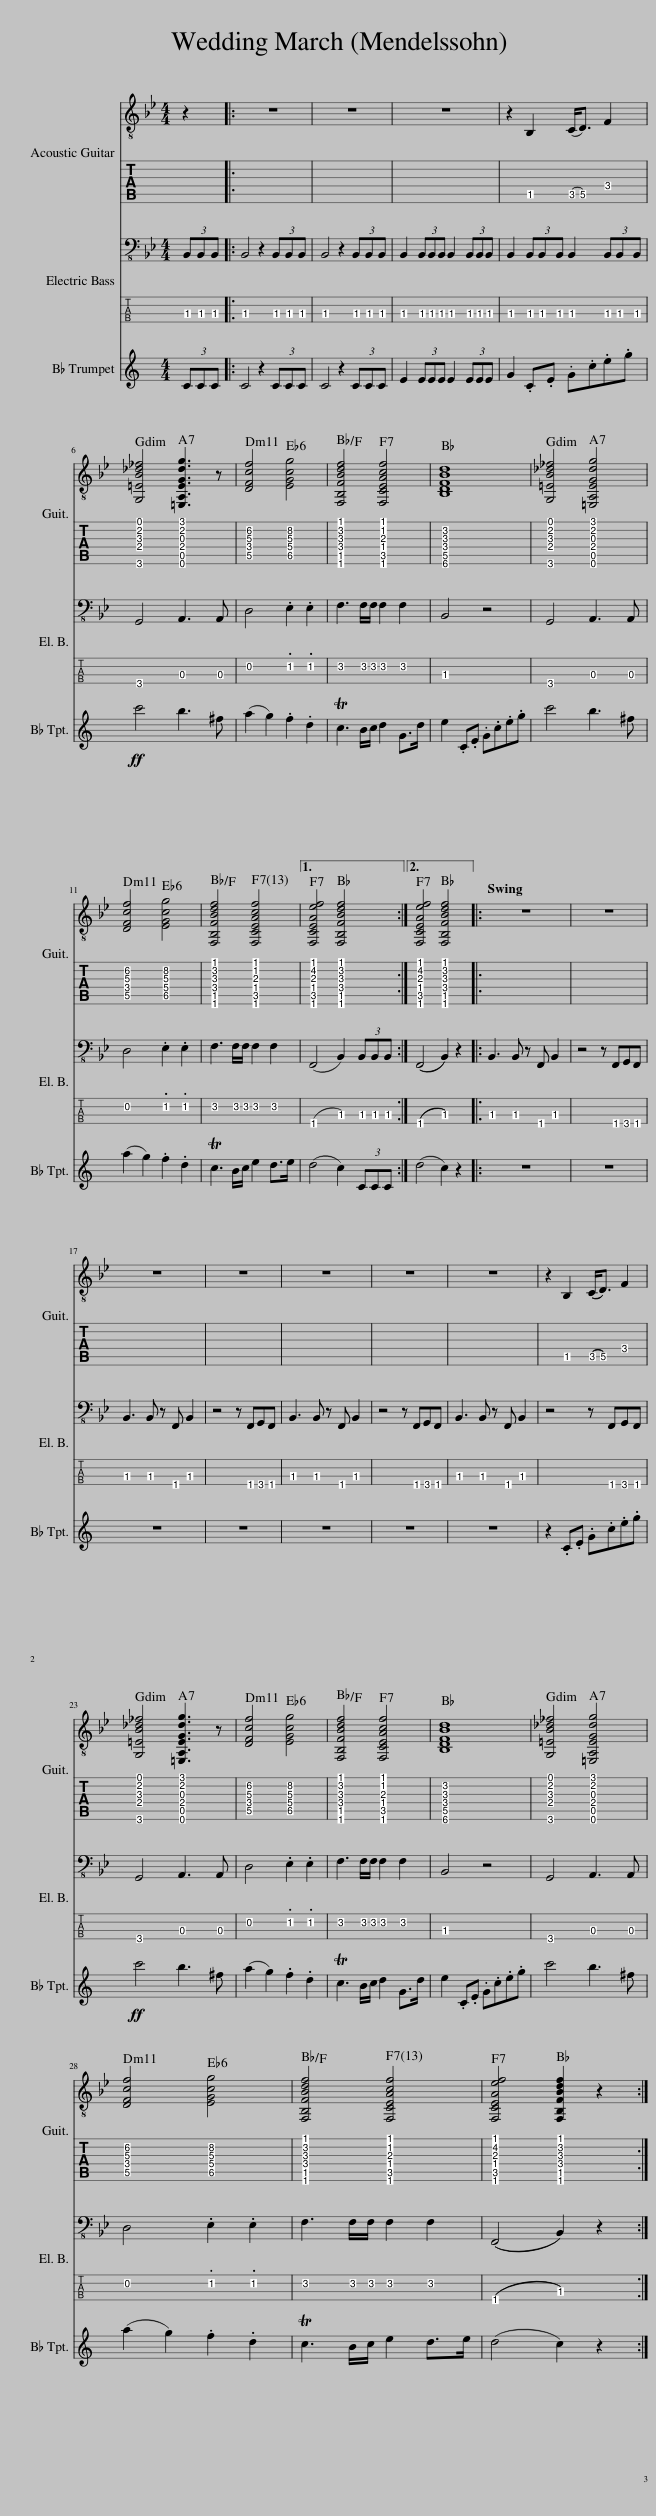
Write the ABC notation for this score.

X:1
%%score { 1 | 2 } { 3 | 4 } 5
L:1/8
M:4/4
I:linebreak $
K:Bb
V:1 treble-8
V:2 tab stafflines=6 strings="E2,A2,D3,G3,B3,E4 nostems "
V:3 bass-8
V:4 tab stafflines=4 strings="E1,A1,D2,G2 nostems "
V:5 treble transpose=-2
V:1
 z2 |: z8 | z8 | z8 | z2 B,2 (C<D) F2 |$ %5
 [G,=EB_d_f]4 [=E,A,EGdg]3 z | [DFcf]4 [EGcg]4 | [F,B,FBdf]4 [F,CEAcf]4 | [B,DFBd]8 | [G,=EB_d_f]4 [=E,A,EGdg]4 |$ %10
 [DFcf]4 [EGcg]4 | [F,B,FBdf]4 [F,CEAcf]4 |1 [F,CEAef]4 [F,B,FBdf]4 :|2 [F,CEAef]4 [F,B,FBdf]4 |: z8 | %15
 z8 |$ z8 | z8 | z8 | z8 | %20
 z8 | z2 B,2 ((C<D)) F2 |$ [G,=EB_d_f]4 [=E,A,EGdg]3 z | [DFcf]4 [EGcg]4 | [F,B,FBdf]4 [F,CEAcf]4 | %25
 [B,DFBd]8 | [G,=EB_d_f]4 [=E,A,EGdg]4 |$ [DFcf]4 [EGcg]4 | [F,B,FBdf]4 [F,CEAcf]4 | [F,CEAef]4 [F,B,FBdf]2 z2 :| %30
V:2
 x2 |: x8 | x8 | x8 | x2 !5!B,,2 (!5!C,/ !5!D,3/2) !4!F,2 |$ %5
 [!6!G,,!4!=E,!3!B,!2!_D!1!_F]4 [!6!=E,,!5!A,,!4!E,!3!G,!2!D!1!G]3 x | [!5!D,!4!F,!3!C!2!F]4 [!5!E,!4!G,!3!C!2!G]4 | [!6!F,,!5!B,,!4!F,!3!B,!2!D!1!F]4 [!6!F,,!5!C,!4!E,!3!A,!2!C!1!F]4 | [!6!B,,!5!D,!4!F,!3!B,!2!D]8 | [!6!G,,!4!=E,!3!B,!2!_D!1!_F]4 [!6!=E,,!5!A,,!4!E,!3!G,!2!D!1!G]4 |$ %10
 [!5!D,!4!F,!3!C!2!F]4 [!5!E,!4!G,!3!C!2!G]4 | [!6!F,,!5!B,,!4!F,!3!B,!2!D!1!F]4 [!6!F,,!5!C,!4!E,!3!A,!2!C!1!F]4 |1 [!6!F,,!5!C,!4!E,!3!A,!2!E!1!F]4 [!6!F,,!5!B,,!4!F,!3!B,!2!D!1!F]4 :|2 [!6!F,,!5!C,!4!E,!3!A,!2!E!1!F]4 [!6!F,,!5!B,,!4!F,!3!B,!2!D!1!F]4 |: x8 | %15
 x8 |$ x8 | x8 | x8 | x8 | %20
 x8 | x2 !5!B,,2 ((!5!C,/ !5!D,3/2)) !4!F,2 |$ [!6!G,,!4!=E,!3!B,!2!_D!1!_F]4 [!6!=E,,!5!A,,!4!E,!3!G,!2!D!1!G]3 x | [!5!D,!4!F,!3!C!2!F]4 [!5!E,!4!G,!3!C!2!G]4 | [!6!F,,!5!B,,!4!F,!3!B,!2!D!1!F]4 [!6!F,,!5!C,!4!E,!3!A,!2!C!1!F]4 | %25
 [!6!B,,!5!D,!4!F,!3!B,!2!D]8 | [!6!G,,!4!=E,!3!B,!2!_D!1!_F]4 [!6!=E,,!5!A,,!4!E,!3!G,!2!D!1!G]4 |$ [!5!D,!4!F,!3!C!2!F]4 [!5!E,!4!G,!3!C!2!G]4 | [!6!F,,!5!B,,!4!F,!3!B,!2!D!1!F]4 [!6!F,,!5!C,!4!E,!3!A,!2!C!1!F]4 | [!6!F,,!5!C,!4!E,!3!A,!2!E!1!F]4 [!6!F,,!5!B,,!4!F,!3!B,!2!D!1!F]2 x2 :| %30
V:3
 (3B,,B,,B,, |: B,,4 z2 (3B,,B,,B,, | B,,4 z2 (3B,,B,,B,, | B,,2 (3B,,B,,B,, B,,2 (3B,,B,,B,, | B,,2 (3B,,B,,B,, B,,2 (3B,,B,,B,, |$ %5
!ff! G,,4 A,,3 A,, | D,4 .E,2 .E,2 | F,3 F,/F,/ F,2 F,2 | B,,4 z4 | G,,4 A,,3 A,, |$ %10
 D,4 .E,2 .E,2 | F,3 F,/F,/ F,2 F,2 |1 (F,,4 B,,2) (3B,,B,,B,, :|2 ((F,,4 B,,2)) z2 |: B,,3 B,, z F,, B,,2 | %15
 z4 z F,,G,,F,, |$ B,,3 B,, z F,, B,,2 | z4 z F,,G,,F,, | B,,3 B,, z F,, B,,2 | z4 z F,,G,,F,, | %20
 B,,3 B,, z F,, B,,2 | z4 z F,,G,,F,, |$!ff! G,,4 A,,3 A,, | D,4 .E,2 .E,2 | F,3 F,/F,/ F,2 F,2 | %25
 B,,4 z4 | G,,4 A,,3 A,, |$ D,4 .E,2 .E,2 | F,3 F,/F,/ F,2 F,2 | ((F,,4 B,,2)) z2 :| %30
V:4
 (3!3!B,,, !3!B,,, !3!B,,, |: !3!B,,,4 x2 (3!3!B,,, !3!B,,, !3!B,,, | !3!B,,,4 x2 (3!3!B,,, !3!B,,, !3!B,,, | !3!B,,,2 (3!3!B,,, !3!B,,, !3!B,,, !3!B,,,2 (3!3!B,,, !3!B,,, !3!B,,, | !3!B,,,2 (3!3!B,,, !3!B,,, !3!B,,, !3!B,,,2 (3!3!B,,, !3!B,,, !3!B,,, |$ %5
 !4!G,,,4 !3!A,,,3 !3!A,,, | !2!D,,4 .!2!E,,2 .!2!E,,2 | !2!F,,3 !2!F,,/ !2!F,,/ !2!F,,2 !2!F,,2 | !3!B,,,4 x4 | !4!G,,,4 !3!A,,,3 !3!A,,, |$ %10
 !2!D,,4 .!2!E,,2 .!2!E,,2 | !2!F,,3 !2!F,,/ !2!F,,/ !2!F,,2 !2!F,,2 |1 (!4!F,,,4 !3!B,,,2) (3!3!B,,, !3!B,,, !3!B,,, :|2 ((!4!F,,,4 !3!B,,,2)) x2 |: !3!B,,,3 !3!B,,, x !4!F,,, !3!B,,,2 | %15
 x4 x !4!F,,, !4!G,,, !4!F,,, |$ !3!B,,,3 !3!B,,, x !4!F,,, !3!B,,,2 | x4 x !4!F,,, !4!G,,, !4!F,,, | !3!B,,,3 !3!B,,, x !4!F,,, !3!B,,,2 | x4 x !4!F,,, !4!G,,, !4!F,,, | %20
 !3!B,,,3 !3!B,,, x !4!F,,, !3!B,,,2 | x4 x !4!F,,, !4!G,,, !4!F,,, |$ !4!G,,,4 !3!A,,,3 !3!A,,, | !2!D,,4 .!2!E,,2 .!2!E,,2 | !2!F,,3 !2!F,,/ !2!F,,/ !2!F,,2 !2!F,,2 | %25
 !3!B,,,4 x4 | !4!G,,,4 !3!A,,,3 !3!A,,, |$ !2!D,,4 .!2!E,,2 .!2!E,,2 | !2!F,,3 !2!F,,/ !2!F,,/ !2!F,,2 !2!F,,2 | ((!4!F,,,4 !3!B,,,2)) x2 :| %30
V:5
[K:C] (3CCC |: C4 z2 (3CCC | C4 z2 (3CCC | E2 (3EEE E2 (3EEE | G2 .C.E .G.c.e.g |$ %5
!ff! c'4 b3 ^f | (a2 g2) .f2 .d2 | Tc3 B/c/ d2 G>d | e2 .C.E .G.c.e.g | c'4 b3 ^f |$ %10
 (a2 g2) .f2 .d2 | Tc3 B/c/ e2 d>e |1 (d4 c2) (3CCC :|2 (d4 c2) z2 |: z8 | %15
 z8 |$ z8 | z8 | z8 | z8 | %20
 z8 | z2 .C.E .G.c.e.g |$!ff! c'4 b3 ^f | (a2 g2) .f2 .d2 | Tc3 B/c/ d2 G>d | %25
 e2 .C.E .G.c.e.g | c'4 b3 ^f |$ (a2 g2) .f2 .d2 | Tc3 B/c/ e2 d>e | (d4 c2) z2 :| %30
